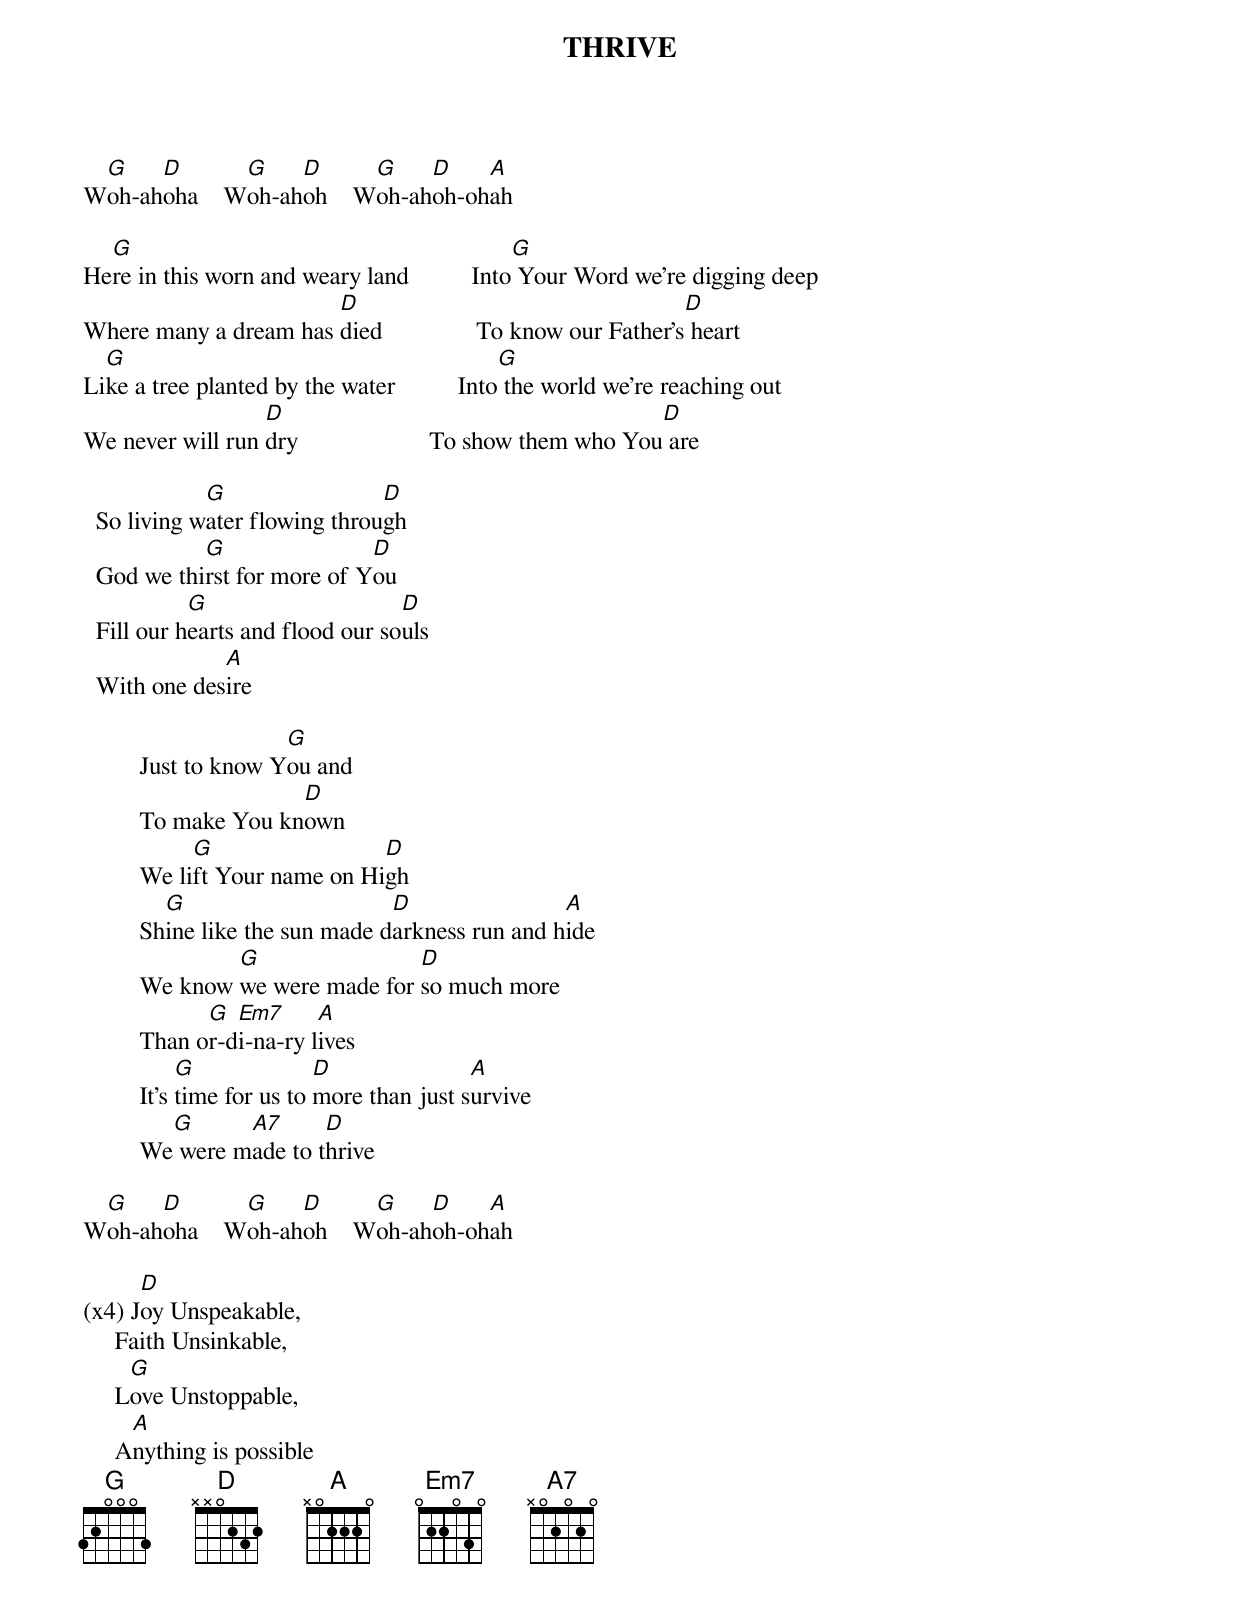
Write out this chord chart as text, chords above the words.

THRIVE

 G    D       G    D      G    D    A
Woh-ahoha    Woh-ahoh    Woh-ahoh-ohah

  G                                           G
Here in this worn and weary land          Into Your Word we're digging deep
                       D                                      D
Where many a dream has died               To know our Father's heart
  G                                           G
Like a tree planted by the water          Into the world we're reaching out
                  D                                           D
We never will run dry                     To show them who You are

             G                 D
  So living water flowing through
            G                D
  God we thirst for more of You
            G                     D
  Fill our hearts and flood our souls
              A
  With one desire

                       G
         Just to know You and
                       D
         To make You known
              G                 D
         We lift Your name on High
           G                      D                A
         Shine like the sun made darkness run and hide
                 G                D
         We know we were made for so much more
               G  Em7      A
         Than or-di-na-ry lives
              G              D               A
         It's time for us to more than just survive
           G      A7      D
         We were made to thrive

 G    D       G    D      G    D    A
Woh-ahoha    Woh-ahoh    Woh-ahoh-ohah

      D
(x4) Joy Unspeakable,
     Faith Unsinkable,
      G
     Love Unstoppable,
      A
     Anything is possible
